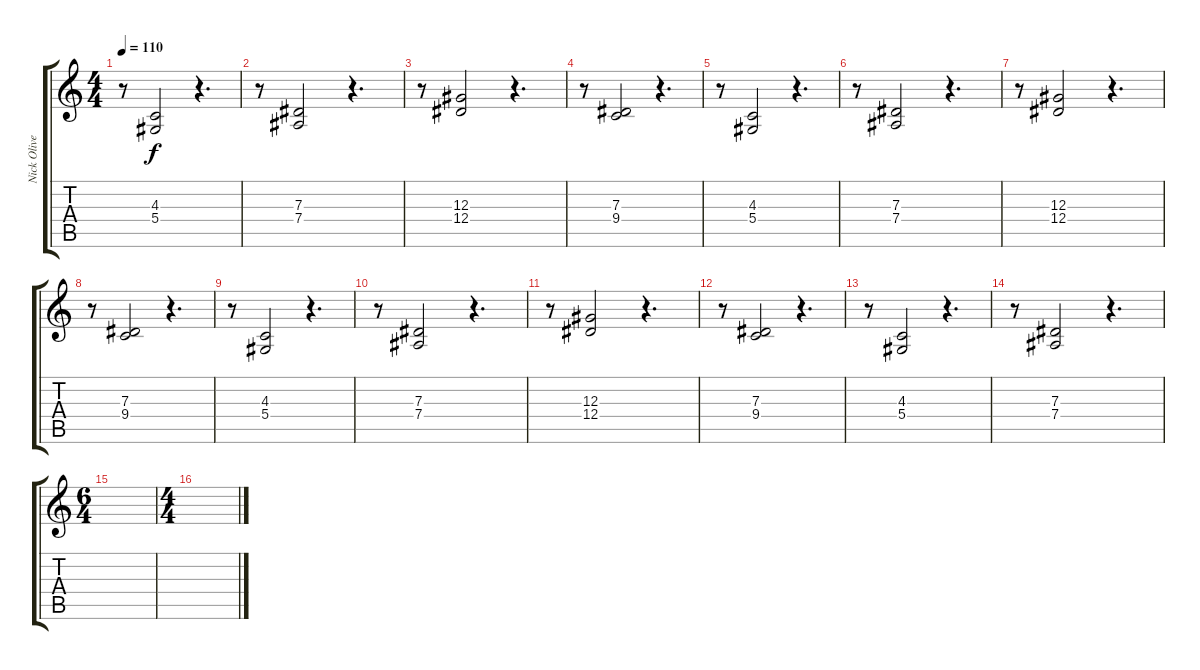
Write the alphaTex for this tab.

\track ("Nick Oliveri (Vocals)" "Nick Olive") {instrument synthvoice}
\staff {score tabs}
\tuning (F4 C4 Ab3 Eb3 Bb2 F2) {hide}
\ts (4 4)
\tempo 110
\clef g2
\ks c
r.8{dy f} (4.3 5.4).2 r.4{d} |
r.8 (7.3 7.4).2 r.4{d} |
r.8 (12.3 12.4).2 r.4{d} |
r.8 (7.3 9.4).2 r.4{d} |
r.8 (4.3 5.4).2 r.4{d} |
r.8 (7.3 7.4).2 r.4{d} |
r.8 (12.3 12.4).2 r.4{d} |
r.8 (7.3 9.4).2 r.4{d} |
r.8 (4.3 5.4).2 r.4{d} |
r.8 (7.3 7.4).2 r.4{d} |
r.8 (12.3 12.4).2 r.4{d} |
r.8 (7.3 9.4).2 r.4{d} |
r.8 (4.3 5.4).2 r.4{d} |
r.8 (7.3 7.4).2 r.4{d} |
\ts (6 4)
|
\ts (4 4)
